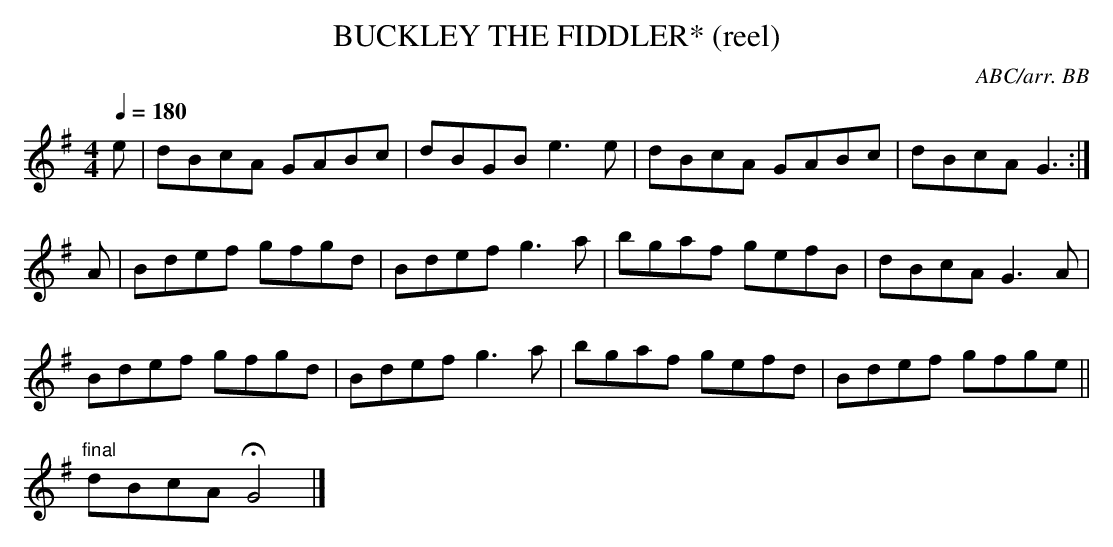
X:1
T:BUCKLEY THE FIDDLER* (reel)
C:ABC/arr. BB
M:4/4
Q:1/4=180
K:G
e|dBcA GABc|dBGB e3e|dBcA GABc|dBcA G3:|
A|Bdef gfgd|Bdef g3a|bgaf gefB|dBcA G3A|
Bdef gfgd|Bdef g3a|bgaf gefd|Bdef gfge||
"final" dBcA HG4|]
